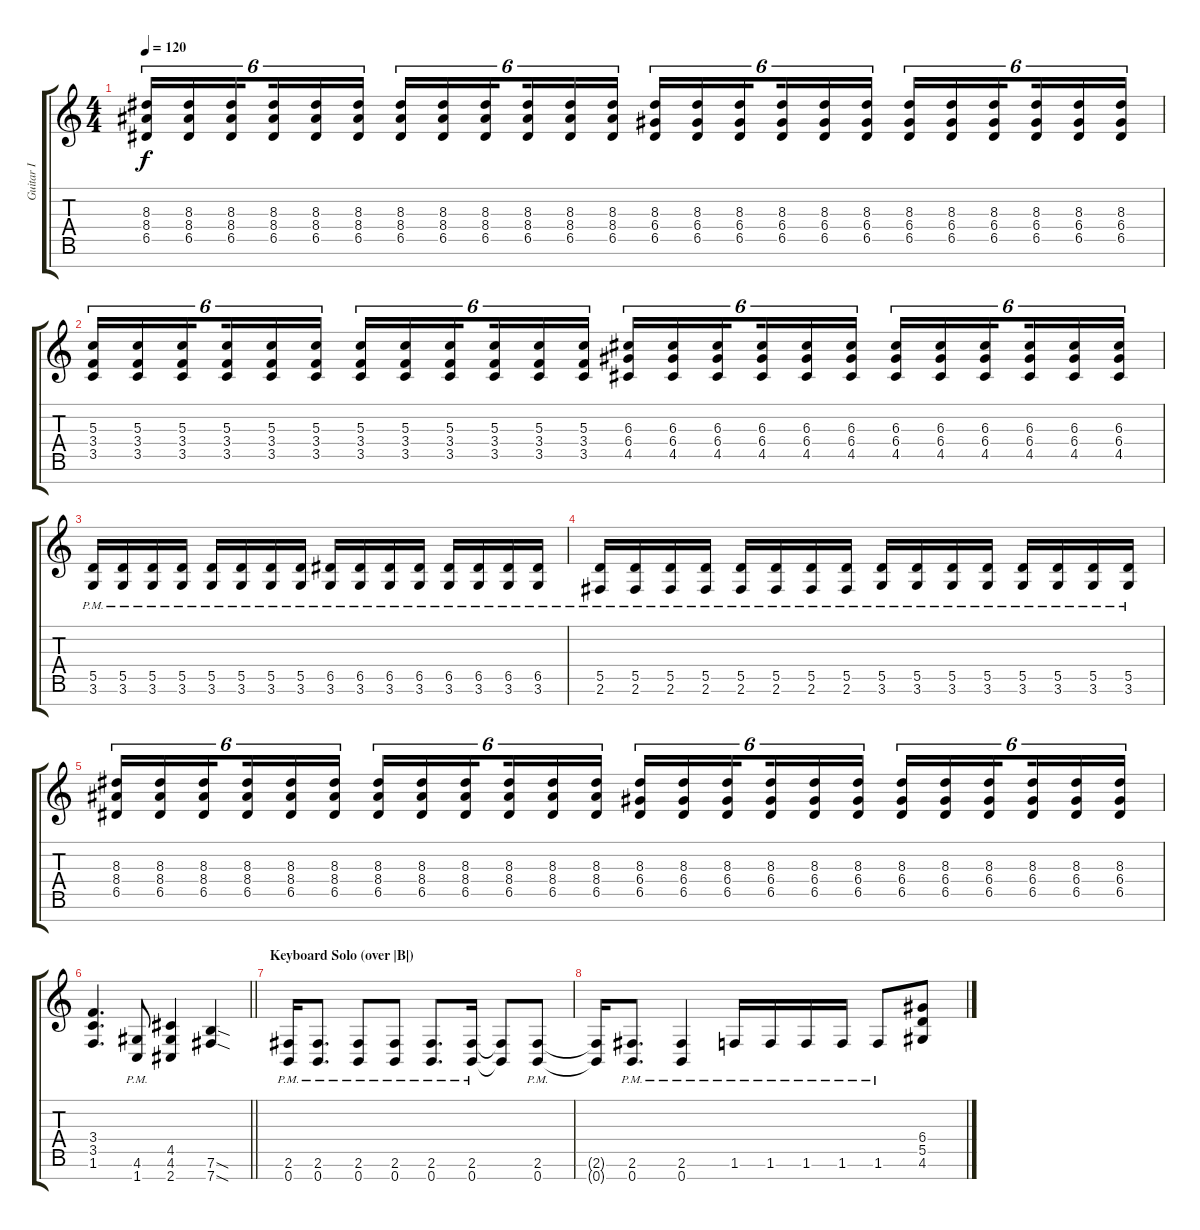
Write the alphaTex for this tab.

\track ("Guitar I" "Guitar I") {instrument distortionguitar}
\staff {score tabs}
\tuning (E4 B3 G3 D3 A2 E2 B1) {hide}
\ts (4 4)
\tempo 120
\clef g2
\ks c
(8.3 8.4 6.5).16{tu (6 4) dy f} (8.3 8.4 6.5).16{tu (6 4)} (8.3 8.4 6.5).16{tu (6 4) beam splitsecondary} (8.3 8.4 6.5).16{tu (6 4)} (8.3 8.4 6.5).16{tu (6 4)} (8.3 8.4 6.5).16{tu (6 4)} (8.3 8.4 6.5).16{tu (6 4)} (8.3 8.4 6.5).16{tu (6 4)} (8.3 8.4 6.5).16{tu (6 4) beam splitsecondary} (8.3 8.4 6.5).16{tu (6 4)} (8.3 8.4 6.5).16{tu (6 4)} (8.3 8.4 6.5).16{tu (6 4)} (8.3 6.4 6.5).16{tu (6 4)} (8.3 6.4 6.5).16{tu (6 4)} (8.3 6.4 6.5).16{tu (6 4) beam splitsecondary} (8.3 6.4 6.5).16{tu (6 4)} (8.3 6.4 6.5).16{tu (6 4)} (8.3 6.4 6.5).16{tu (6 4)} (8.3 6.4 6.5).16{tu (6 4)} (8.3 6.4 6.5).16{tu (6 4)} (8.3 6.4 6.5).16{tu (6 4) beam splitsecondary} (8.3 6.4 6.5).16{tu (6 4)} (8.3 6.4 6.5).16{tu (6 4)} (8.3 6.4 6.5).16{tu (6 4)} |
(5.3 3.4 3.5).16{tu (6 4)} (5.3 3.4 3.5).16{tu (6 4)} (5.3 3.4 3.5).16{tu (6 4) beam splitsecondary} (5.3 3.4 3.5).16{tu (6 4)} (5.3 3.4 3.5).16{tu (6 4)} (5.3 3.4 3.5).16{tu (6 4)} (5.3 3.4 3.5).16{tu (6 4)} (5.3 3.4 3.5).16{tu (6 4)} (5.3 3.4 3.5).16{tu (6 4) beam splitsecondary} (5.3 3.4 3.5).16{tu (6 4)} (5.3 3.4 3.5).16{tu (6 4)} (5.3 3.4 3.5).16{tu (6 4)} (6.3 6.4 4.5).16{tu (6 4)} (6.3 6.4 4.5).16{tu (6 4)} (6.3 6.4 4.5).16{tu (6 4) beam splitsecondary} (6.3 6.4 4.5).16{tu (6 4)} (6.3 6.4 4.5).16{tu (6 4)} (6.3 6.4 4.5).16{tu (6 4)} (6.3 6.4 4.5).16{tu (6 4)} (6.3 6.4 4.5).16{tu (6 4)} (6.3 6.4 4.5).16{tu (6 4) beam splitsecondary} (6.3 6.4 4.5).16{tu (6 4)} (6.3 6.4 4.5).16{tu (6 4)} (6.3 6.4 4.5).16{tu (6 4)} |
(5.5{pm} 3.6{pm}).16 (5.5{pm} 3.6{pm}).16 (5.5{pm} 3.6{pm}).16 (5.5{pm} 3.6{pm}).16 (5.5{pm} 3.6{pm}).16 (5.5{pm} 3.6{pm}).16 (5.5{pm} 3.6{pm}).16 (5.5{pm} 3.6{pm}).16 (6.5{pm} 3.6{pm}).16 (6.5{pm} 3.6{pm}).16 (6.5{pm} 3.6{pm}).16 (6.5{pm} 3.6{pm}).16 (6.5{pm} 3.6{pm}).16 (6.5{pm} 3.6{pm}).16 (6.5{pm} 3.6{pm}).16 (6.5{pm} 3.6{pm}).16 |
(5.5{pm} 2.6{pm}).16 (5.5{pm} 2.6{pm}).16 (5.5{pm} 2.6{pm}).16 (5.5{pm} 2.6{pm}).16 (5.5{pm} 2.6{pm}).16 (5.5{pm} 2.6{pm}).16 (5.5{pm} 2.6{pm}).16 (5.5{pm} 2.6{pm}).16 (5.5{pm} 3.6{pm}).16 (5.5{pm} 3.6{pm}).16 (5.5{pm} 3.6{pm}).16 (5.5{pm} 3.6{pm}).16 (5.5{pm} 3.6{pm}).16 (5.5{pm} 3.6{pm}).16 (5.5{pm} 3.6{pm}).16 (5.5{pm} 3.6{pm}).16 |
(8.3 8.4 6.5).16{tu (6 4)} (8.3 8.4 6.5).16{tu (6 4)} (8.3 8.4 6.5).16{tu (6 4) beam splitsecondary} (8.3 8.4 6.5).16{tu (6 4)} (8.3 8.4 6.5).16{tu (6 4)} (8.3 8.4 6.5).16{tu (6 4)} (8.3 8.4 6.5).16{tu (6 4)} (8.3 8.4 6.5).16{tu (6 4)} (8.3 8.4 6.5).16{tu (6 4) beam splitsecondary} (8.3 8.4 6.5).16{tu (6 4)} (8.3 8.4 6.5).16{tu (6 4)} (8.3 8.4 6.5).16{tu (6 4)} (8.3 6.4 6.5).16{tu (6 4)} (8.3 6.4 6.5).16{tu (6 4)} (8.3 6.4 6.5).16{tu (6 4) beam splitsecondary} (8.3 6.4 6.5).16{tu (6 4)} (8.3 6.4 6.5).16{tu (6 4)} (8.3 6.4 6.5).16{tu (6 4)} (8.3 6.4 6.5).16{tu (6 4)} (8.3 6.4 6.5).16{tu (6 4)} (8.3 6.4 6.5).16{tu (6 4) beam splitsecondary} (8.3 6.4 6.5).16{tu (6 4)} (8.3 6.4 6.5).16{tu (6 4)} (8.3 6.4 6.5).16{tu (6 4)} |
\barLineRight lightlight
(3.4 3.5 1.6).4{d} (4.6{pm} 1.7{pm}).8 (4.5 4.6 2.7).4 (7.6{sod} 7.7{sod}).4 |
\section ("" "Keyboard Solo (over |B|)")
(2.6{pm} 0.7{pm}).16 (2.6{pm} 0.7{pm}).8{d} (2.6{pm} 0.7{pm}).8 (2.6{pm} 0.7{pm}).8 (2.6{pm} 0.7{pm}).8{d} (2.6{pm} 0.7{pm}).16 (2.6{t} 0.7{t}).8 (2.6{pm} 0.7{pm}).8 |
(2.6{t} 0.7{t}).16 (2.6{pm} 0.7{pm}).8{d} (2.6{pm} 0.7{pm}).4 1.6{pm}.16 1.6{pm}.16 1.6{pm}.16 1.6{pm}.16 1.6{pm}.8 (6.4 5.5 4.6).8
